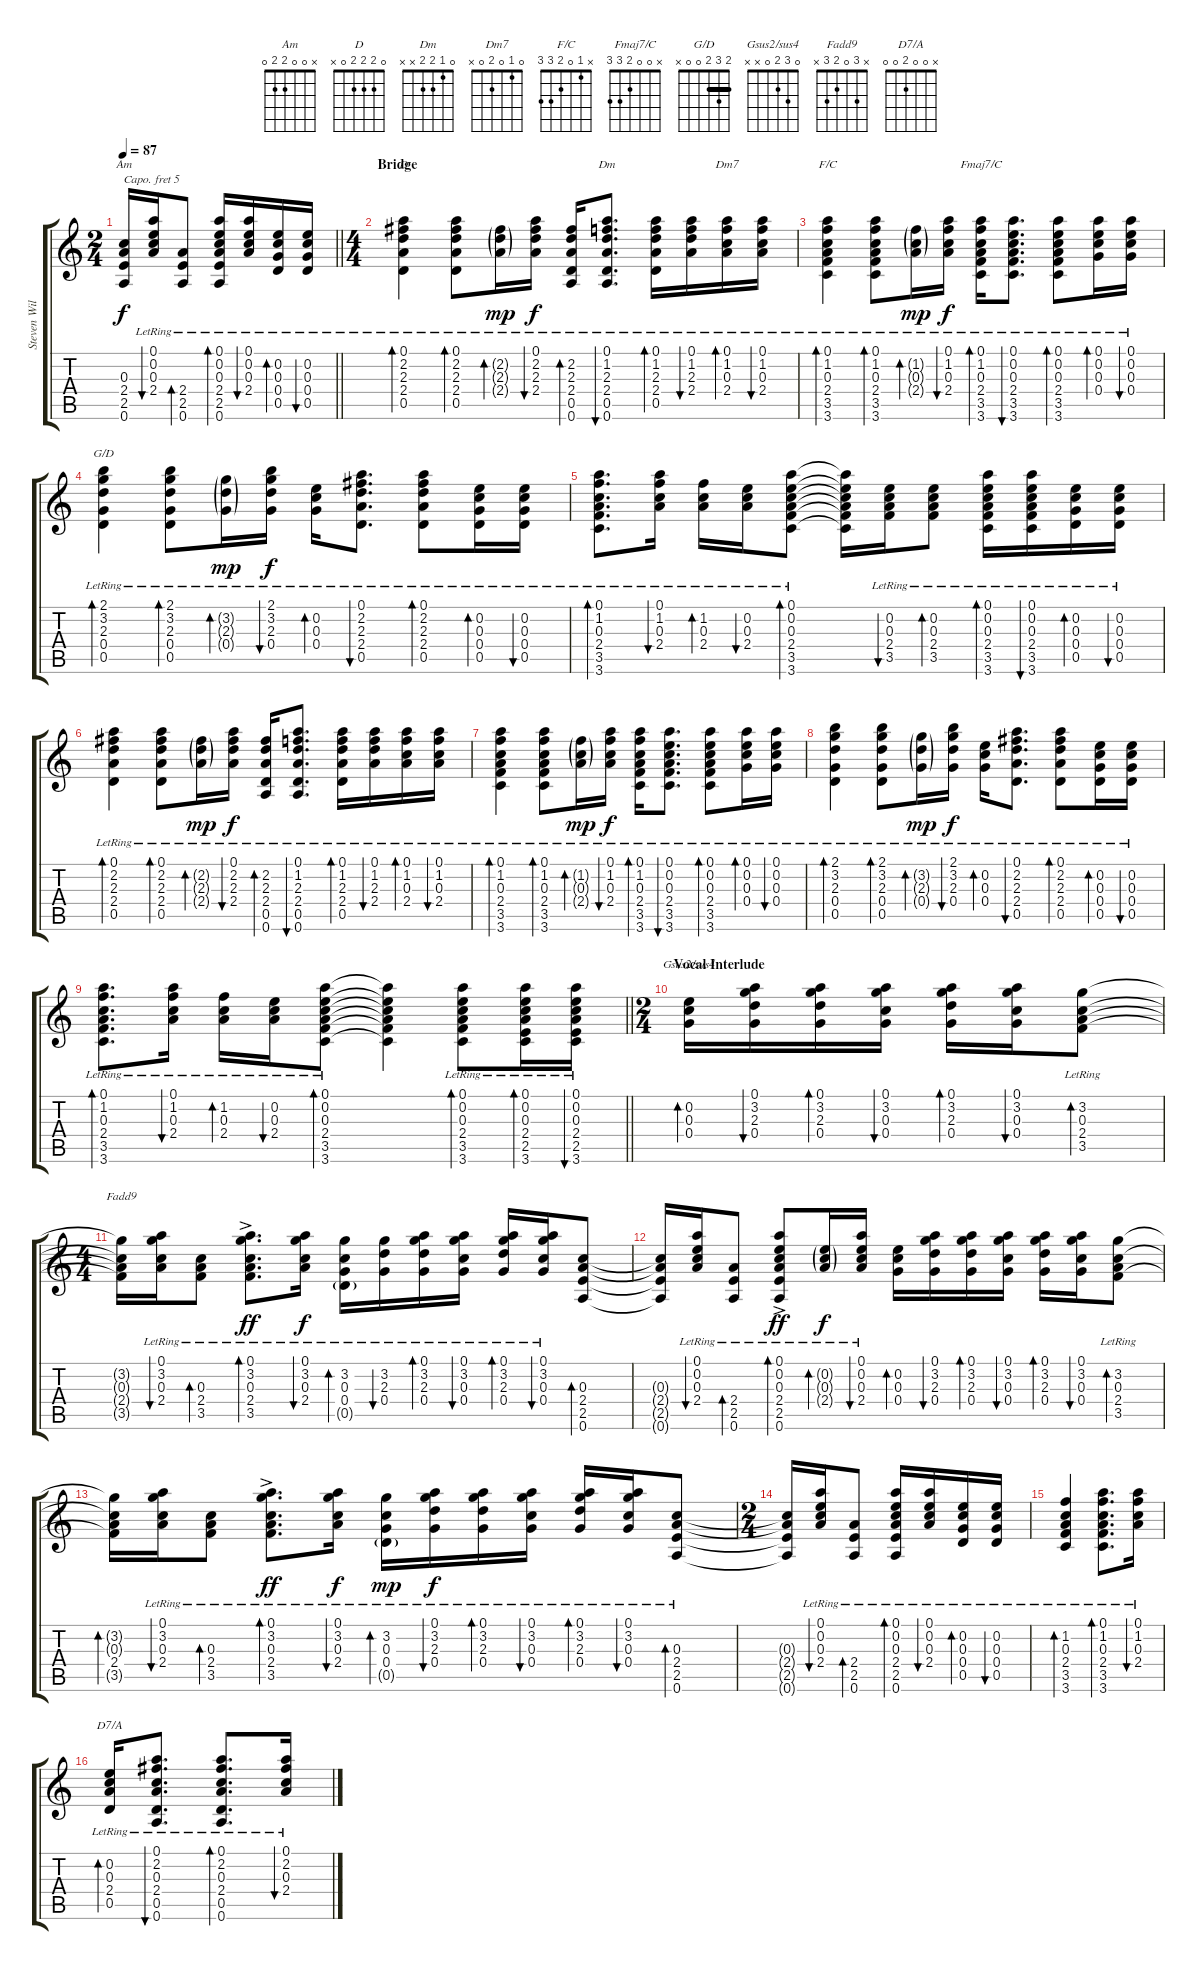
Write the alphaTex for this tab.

\track ("Steven Wilson Clean Gtr. L" "Steven Wil") {instrument electricguitarclean}
\staff {score tabs}
\capo 5
\tuning (E4 B3 G3 D3 A2 E2) {hide}
\chord ("Am" x 0 0 2 2 0)
\chord ("D" 0 2 2 2 0 x)
\chord ("Dm" 0 1 2 2 x x)
\chord ("Dm7" 0 1 0 2 0 x)
\chord ("F/C" x 1 0 2 3 3)
\chord ("Fmaj7/C" x 0 0 2 3 3)
\chord ("G/D" 2 3 2 0 0 x) {barre 2}
\chord ("Gsus2/sus4" 0 3 2 0 x x)
\chord ("Fadd9" x 3 0 2 3 x)
\chord ("D7/A" x 0 0 2 0 0)
\ts (2 4)
\tempo 87
\clef g2
\barLineRight lightlight
\ks aminor
(0.3{t} 2.4{t} 2.5{t} 0.6{t}).16{ch "Am" dy f} (0.1{lr} 0.2{lr} 0.3{lr} 2.4{lr}).16{bu 30} (2.4{lr} 2.5{lr} 0.6{lr}).8{bd 30} (0.1{lr} 0.2{lr} 0.3{lr} 2.4{lr} 2.5{lr} 0.6{lr}).16{bd 30} (0.1{lr} 0.2{lr} 0.3{lr} 2.4{lr}).16{bu 30} (0.2{lr} 0.3{lr} 0.4{lr} 0.5{lr}).16{bd 30} (0.2{lr} 0.3{lr} 0.4{lr} 0.5{lr}).16{bu 30} |
\ts (4 4)
\section ("" "Bridge")
(0.1{lr} 2.2{lr} 2.3{lr} 2.4{lr} 0.5{lr}).4{bd 30 ch "D"} (0.1{lr} 2.2{lr} 2.3{lr} 2.4{lr} 0.5{lr}).8{bd 30} (2.2{g lr} 2.3{g lr} 2.4{g lr}).16{bd 30 dy mp} (0.1{lr} 2.2{lr} 2.3{lr} 2.4{lr}).16{bu 30 dy f} (2.2{lr} 2.3{lr} 2.4{lr} 0.5{lr} 0.6{lr}).16{bd 30} (0.1{lr} 1.2{lr} 2.3{lr} 2.4{lr} 0.5{lr} 0.6{lr}).8{d bu 30 ch "Dm"} (0.1{lr} 1.2{lr} 2.3{lr} 2.4{lr} 0.5{lr}).16{bd 30} (0.1{lr} 1.2{lr} 2.3{lr} 2.4{lr}).16{bu 30} (0.1{lr} 1.2{lr} 0.3{lr} 2.4{lr}).16{bd 30 ch "Dm7"} (0.1{lr} 1.2{lr} 0.3{lr} 2.4{lr}).16{bu 30} |
(0.1{lr} 1.2{lr} 0.3{lr} 2.4{lr} 3.5{lr} 3.6{lr}).4{bd 30 ch "F/C"} (0.1{lr} 1.2{lr} 0.3{lr} 2.4{lr} 3.5{lr} 3.6{lr}).8{bd 30} (1.2{g lr} 0.3{g lr} 2.4{g lr}).16{bd 30 dy mp} (0.1{lr} 1.2{lr} 0.3{lr} 2.4{lr}).16{bu 30 dy f} (0.1{lr} 1.2{lr} 0.3{lr} 2.4{lr} 3.5{lr} 3.6{lr}).16{bd 30 ch "Fmaj7/C"} (0.1{lr} 0.2{lr} 0.3{lr} 2.4{lr} 3.5{lr} 3.6{lr}).8{d bu 30} (0.1{lr} 0.2{lr} 0.3{lr} 2.4{lr} 3.5{lr} 3.6{lr}).8{bd 30} (0.1{lr} 0.2{lr} 0.3{lr} 0.4{lr}).16{bd 30} (0.1{lr} 0.2{lr} 0.3{lr} 0.4{lr}).16{bu 30} |
(2.1{lr} 3.2{lr} 2.3{lr} 0.4{lr} 0.5{lr}).4{bd 30 ch "G/D"} (2.1{lr} 3.2{lr} 2.3{lr} 0.4{lr} 0.5{lr}).8{bd 30} (3.2{g lr} 2.3{g lr} 0.4{g}).16{bd 30 dy mp} (2.1{lr} 3.2{lr} 2.3{lr} 0.4{lr}).16{bu 30 dy f} (0.2{lr} 0.3{lr} 0.4{lr}).16{bd 30} (0.1{lr} 2.2{lr} 2.3{lr} 2.4{lr} 0.5{lr}).8{d bu 30} (0.1{lr} 2.2{lr} 2.3{lr} 2.4{lr} 0.5{lr}).8{bd 30} (0.2{lr} 0.3{lr} 0.4{lr} 0.5{lr}).16{bd 30} (0.2{lr} 0.3{lr} 0.4{lr} 0.5{lr}).16{bu 30} |
(0.1{lr} 1.2{lr} 0.3{lr} 2.4{lr} 3.5{lr} 3.6{lr}).8{d bd 30} (0.1{lr} 1.2{lr} 0.3{lr} 2.4{lr}).16{bu 30} (1.2{lr} 0.3{lr} 2.4{lr}).16{bd 30} (0.2{lr} 0.3{lr} 2.4{lr}).16{bu 30} (0.1{lr} 0.2{lr} 0.3{lr} 2.4{lr} 3.5{lr} 3.6{lr}).8{bd 30} (0.1{t} 0.2{t} 0.3{t} 2.4{t} 3.5{t} 3.6{t}).16 (0.2{lr} 0.3{lr} 2.4{lr} 3.5{lr}).16{bu 30} (0.2{lr} 0.3{lr} 2.4{lr} 3.5{lr}).8{bd 30} (0.1{lr} 0.2{lr} 0.3{lr} 2.4{lr} 3.5{lr} 3.6{lr}).16{bd 30} (0.1{lr} 0.2{lr} 0.3{lr} 2.4{lr} 3.5{lr} 3.6{lr}).16{bu 30} (0.2{lr} 0.3{lr} 0.4{lr} 0.5{lr}).16{bd 30} (0.2{lr} 0.3{lr} 0.4{lr} 0.5{lr}).16{bu 30} |
(0.1{lr} 2.2{lr} 2.3{lr} 2.4{lr} 0.5{lr}).4{bd 30} (0.1{lr} 2.2{lr} 2.3{lr} 2.4{lr} 0.5{lr}).8{bd 30} (2.2{g lr} 2.3{g lr} 2.4{g lr}).16{bd 30 dy mp} (0.1{lr} 2.2{lr} 2.3{lr} 2.4{lr}).16{bu 30 dy f} (2.2{lr} 2.3{lr} 2.4{lr} 0.5{lr} 0.6{lr}).16{bd 30} (0.1{lr} 1.2{lr} 2.3{lr} 2.4{lr} 0.5{lr} 0.6{lr}).8{d bu 30} (0.1{lr} 1.2{lr} 2.3{lr} 2.4{lr} 0.5{lr}).16{bd 30} (0.1{lr} 1.2{lr} 2.3{lr} 2.4{lr}).16{bu 30} (0.1{lr} 1.2{lr} 0.3{lr} 2.4{lr}).16{bd 30} (0.1{lr} 1.2{lr} 0.3{lr} 2.4{lr}).16{bu 30} |
(0.1{lr} 1.2{lr} 0.3{lr} 2.4{lr} 3.5{lr} 3.6{lr}).4{bd 30} (0.1{lr} 1.2{lr} 0.3{lr} 2.4{lr} 3.5{lr} 3.6{lr}).8{bd 30} (1.2{g lr} 0.3{g lr} 2.4{g lr}).16{bd 30 dy mp} (0.1{lr} 1.2{lr} 0.3{lr} 2.4{lr}).16{bu 30 dy f} (0.1{lr} 1.2{lr} 0.3{lr} 2.4{lr} 3.5{lr} 3.6{lr}).16{bd 30} (0.1{lr} 0.2{lr} 0.3{lr} 2.4{lr} 3.5{lr} 3.6{lr}).8{d bu 30} (0.1{lr} 0.2{lr} 0.3{lr} 2.4{lr} 3.5{lr} 3.6{lr}).8{bd 30} (0.1{lr} 0.2{lr} 0.3{lr} 0.4{lr}).16{bd 30} (0.1{lr} 0.2{lr} 0.3{lr} 0.4{lr}).16{bu 30} |
(2.1{lr} 3.2{lr} 2.3{lr} 0.4{lr} 0.5{lr}).4{bd 30} (2.1{lr} 3.2{lr} 2.3{lr} 0.4{lr} 0.5{lr}).8{bd 30} (3.2{g lr} 2.3{g lr} 0.4{g}).16{bd 30 dy mp} (2.1{lr} 3.2{lr} 2.3{lr} 0.4{lr}).16{bu 30 dy f} (0.2{lr} 0.3{lr} 0.4{lr}).16{bd 30} (0.1{lr} 2.2{lr} 2.3{lr} 2.4{lr} 0.5{lr}).8{d bu 30} (0.1{lr} 2.2{lr} 2.3{lr} 2.4{lr} 0.5{lr}).8{bd 30} (0.2{lr} 0.3{lr} 0.4{lr} 0.5{lr}).16{bd 30} (0.2{lr} 0.3{lr} 0.4{lr} 0.5{lr}).16{bu 30} |
\barLineRight lightlight
(0.1{lr} 1.2{lr} 0.3{lr} 2.4{lr} 3.5{lr} 3.6{lr}).8{d bd 30} (0.1{lr} 1.2{lr} 0.3{lr} 2.4{lr}).16{bu 30} (1.2{lr} 0.3{lr} 2.4{lr}).16{bd 30} (0.2{lr} 0.3{lr} 2.4{lr}).16{bu 30} (0.1{lr} 0.2{lr} 0.3{lr} 2.4{lr} 3.5{lr} 3.6{lr}).8{bd 30} (0.1{t} 0.2{t} 0.3{t} 2.4{t} 3.5{t} 3.6{t}).4 (0.1{lr} 0.2{lr} 0.3{lr} 2.4{lr} 3.5{lr} 3.6{lr}).8{bd 30} (0.1{lr} 0.2{lr} 0.3{lr} 2.4{lr} 2.5{lr} 3.6{lr}).16{bd 30} (0.1{lr} 0.2{lr} 0.3{lr} 2.4{lr} 2.5{lr} 3.6{lr}).16{bu 30} |
\ts (2 4)
\section ("" "Vocal Interlude")
(0.2 0.3 0.4).16{bd 30 ch "Gsus2/sus4"} (0.1 3.2 2.3 0.4).16{bu 30} (0.1 3.2 2.3 0.4).16{bd 30} (0.1 3.2 0.3 0.4).16{bu 30} (0.1 3.2 2.3 0.4).16{bd 30} (0.1 3.2 0.3 0.4).16{bu 30} (3.2{lr} 0.3{lr} 2.4{lr} 3.5{lr}).8{bd 30} |
\ts (4 4)
(3.2{t} 0.3{t} 2.4{t} 3.5{t}).16{ch "Fadd9"} (0.1{lr} 3.2{lr} 0.3{lr} 2.4{lr}).16{bu 30} (0.3{lr} 2.4{lr} 3.5{lr}).8{bd 30} (0.1{ac lr} 3.2{ac lr} 0.3{ac lr} 2.4{ac lr} 3.5{ac lr}).8{d bd 30 dy ff} (0.1{lr} 3.2{lr} 0.3{lr} 2.4{lr}).16{bu 30 dy f} (3.2{lr} 0.3{lr} 0.4{lr} 0.5{g}).16{bd 30} (3.2{lr} 2.3{lr} 0.4{lr}).16{bu 30} (0.1{lr} 3.2{lr} 2.3{lr} 0.4{lr}).16{bd 30} (0.1{lr} 3.2{lr} 0.3{lr} 0.4{lr}).16{bu 30} (0.1{lr} 3.2{lr} 2.3{lr} 0.4{lr}).16{bd 30} (0.1{lr} 3.2{lr} 0.3{lr} 0.4{lr}).16{bu 30} (0.3 2.4 2.5 0.6).8{bd 30} |
(0.3{t} 2.4{t} 2.5{t} 0.6{t}).16 (0.1{lr} 0.2{lr} 0.3{lr} 2.4{lr}).16{bu 30} (2.4{lr} 2.5{lr} 0.6{lr}).8{bd 30} (0.1{ac lr} 0.2{ac lr} 0.3{ac lr} 2.4{ac lr} 2.5{ac lr} 0.6{ac lr}).8{bd 30 dy ff} (0.2{g lr} 0.3{g lr} 2.4{g lr}).16{bd 30 dy f} (0.1{lr} 0.2{lr} 0.3{lr} 2.4{lr}).16{bu 30} (0.2 0.3 0.4).16{bd 30} (0.1 3.2 2.3 0.4).16{bu 30} (0.1 3.2 2.3 0.4).16{bd 30} (0.1 3.2 0.3 0.4).16{bu 30} (0.1 3.2 2.3 0.4).16{bd 30} (0.1 3.2 0.3 0.4).16{bu 30} (3.2{lr} 0.3{lr} 2.4{lr} 3.5{lr}).8{bd 30} |
(3.2{t} 0.3{t} 2.4 3.5{t}).16{bd 30} (0.1{lr} 3.2{lr} 0.3{lr} 2.4{lr}).16{bu 30} (0.3{lr} 2.4{lr} 3.5{lr}).8{bd 30} (0.1{ac lr} 3.2{ac lr} 0.3{ac lr} 2.4{ac lr} 3.5{ac lr}).8{d bd 30 dy ff} (0.1{lr} 3.2{lr} 0.3{lr} 2.4{lr}).16{bu 30 dy f} (3.2{lr} 0.3{lr} 0.4{lr} 0.5{g lr}).16{bd 30 dy mp} (0.1{lr} 3.2{lr} 2.3{lr} 0.4{lr}).16{bu 30 dy f} (0.1{lr} 3.2{lr} 2.3{lr} 0.4{lr}).16{bd 30} (0.1{lr} 3.2{lr} 0.3{lr} 0.4{lr}).16{bu 30} (0.1{lr} 3.2{lr} 2.3{lr} 0.4{lr}).16{bd 30} (0.1{lr} 3.2{lr} 0.3{lr} 0.4{lr}).16{bu 30} (0.3{lr} 2.4{lr} 2.5{lr} 0.6{lr}).8{bd 30} |
\ts (2 4)
(0.3{t} 2.4{t} 2.5{t} 0.6{t}).16 (0.1{lr} 0.2{lr} 0.3{lr} 2.4{lr}).16{bu 30} (2.4{lr} 2.5{lr} 0.6{lr}).8{bd 30} (0.1{lr} 0.2{lr} 0.3{lr} 2.4{lr} 2.5{lr} 0.6{lr}).16{bd 30} (0.1{lr} 0.2{lr} 0.3{lr} 2.4{lr}).16{bu 30} (0.2{lr} 0.3{lr} 0.4{lr} 0.5{lr}).16{bd 30} (0.2{lr} 0.3{lr} 0.4{lr} 0.5{lr}).16{bu 30} |
(1.2{lr} 0.3{lr} 2.4{lr} 3.5{lr} 3.6{lr}).4{bd 30} (0.1{lr} 1.2{lr} 0.3{lr} 2.4{lr} 3.5{lr} 3.6{lr}).8{d bd 30} (0.1{lr} 1.2{lr} 0.3{lr} 2.4{lr}).16{bu 30} |
(0.2{lr} 0.3{lr} 2.4{lr} 0.5{lr}).16{bd 30 ch "D7/A"} (0.1{lr} 2.2{lr} 0.3{lr} 2.4{lr} 0.5{lr} 0.6{lr}).8{d bu 30} (0.1{lr} 2.2{lr} 0.3{lr} 2.4{lr} 0.5{lr} 0.6{lr}).8{d bd 30} (0.1{lr} 2.2{lr} 0.3{lr} 2.4{lr}).16{bu 30}
